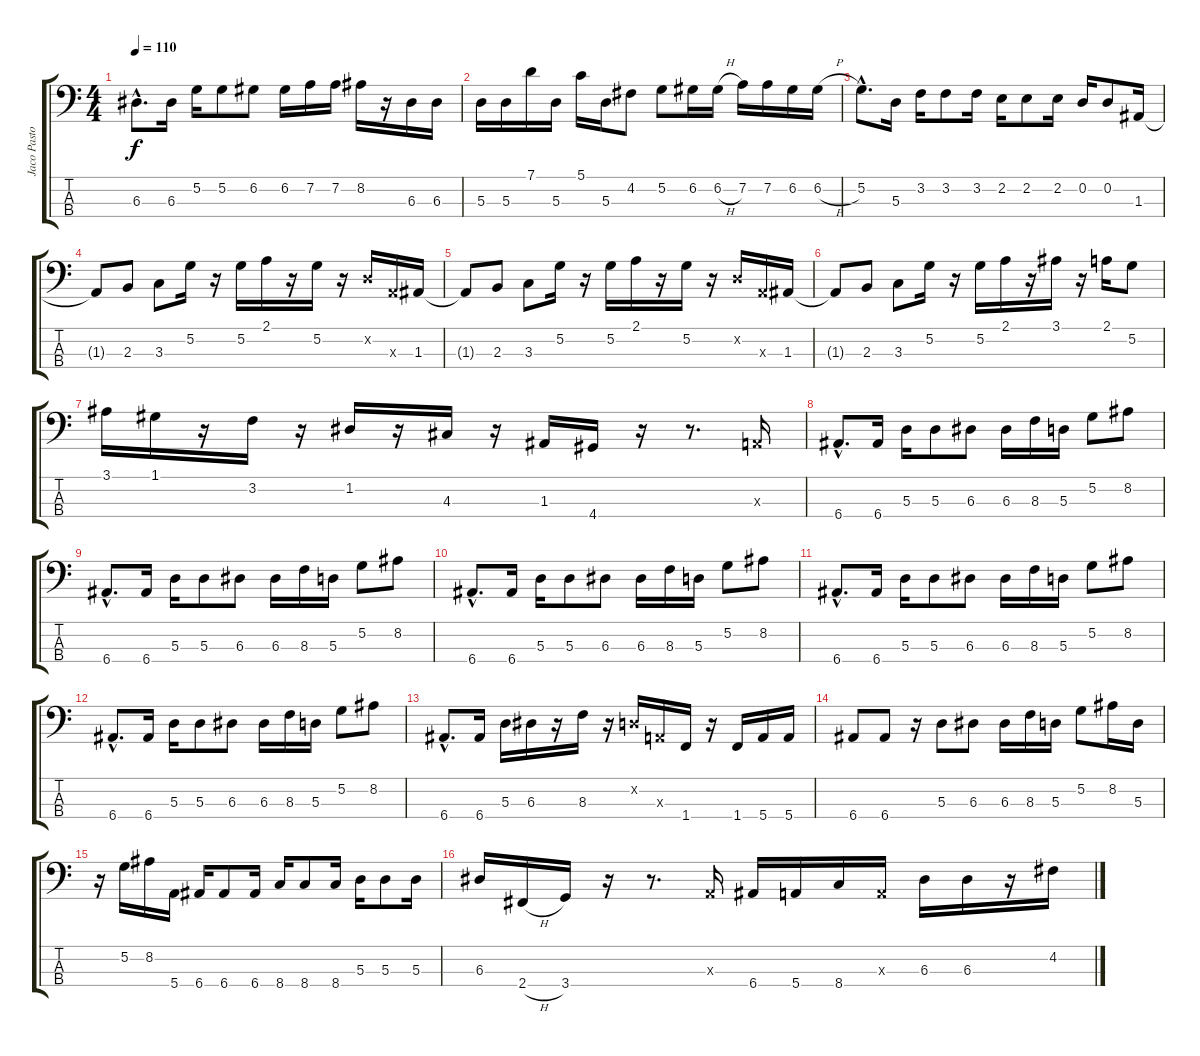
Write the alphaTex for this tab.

\track ("Jaco Pastorius" "Jaco Pasto") {instrument fretlessbass}
\staff {score tabs}
\tuning (G2 D2 A1 E1) {hide}
\ts (4 4)
\tempo 110
\clef f4
\ks c
6.3{hac}.8{d dy f} 6.3.16 5.2.16 5.2.8 6.2.8 6.2.16 7.2.16 7.2.16 8.2.16 r.16 6.3.16 6.3.16 |
5.3.16 5.3.16 7.1.16 5.3.16 5.1.16 5.3.16 4.2.8 5.2.8 6.2.16 6.2{h}.16 7.2.16 7.2.16 6.2.16 6.2{h}.16 |
5.2{hac}.8{d} 5.3.16 3.2.16 3.2.8 3.2.16 2.2.16 2.2.8 2.2.16 0.2.16 0.2.8 1.3.16 |
1.3{t}.8 2.3.8 3.3.8 5.2.16 r.16 5.2.16 2.1.16 r.16 5.2.16 r.16 0.2{x}.16 0.3{x}.16 1.3.16 |
1.3{t}.8 2.3.8 3.3.8 5.2.16 r.16 5.2.16 2.1.16 r.16 5.2.16 r.16 0.2{x}.16 0.3{x}.16 1.3.16 |
1.3{t}.8 2.3.8 3.3.8 5.2.16 r.16 5.2.16 2.1.16 r.16 3.1.16 r.16 2.1.16 5.2.8 |
3.1.16 1.1.16 r.16 3.2.16 r.16 1.2.16 r.16 4.3.16 r.16 1.3.16 4.4.16 r.16 r.8{d} 0.3{x}.16 |
6.4{hac}.8{d} 6.4.16 5.3.16 5.3.8 6.3.8 6.3.16 8.3.16 5.3.16 5.2.8 8.2.8 |
6.4{hac}.8{d} 6.4.16 5.3.16 5.3.8 6.3.8 6.3.16 8.3.16 5.3.16 5.2.8 8.2.8 |
6.4{hac}.8{d} 6.4.16 5.3.16 5.3.8 6.3.8 6.3.16 8.3.16 5.3.16 5.2.8 8.2.8 |
6.4{hac}.8{d} 6.4.16 5.3.16 5.3.8 6.3.8 6.3.16 8.3.16 5.3.16 5.2.8 8.2.8 |
6.4{hac}.8{d} 6.4.16 5.3.16 5.3.8 6.3.8 6.3.16 8.3.16 5.3.16 5.2.8 8.2.8 |
6.4{hac}.8{d} 6.4.16 5.3.16 6.3.16 r.16 8.3.16 r.16 0.2{x}.16 0.3{x}.16 1.4.16 r.16 1.4.16 5.4.16 5.4.16 |
6.4.8 6.4.8 r.16 5.3.8 6.3.8 6.3.16 8.3.16 5.3.16 5.2.8 8.2.16 5.3.16 |
r.16 5.2.16 8.2.16 5.4.16 6.4.16 6.4.8 6.4.16 8.4.16 8.4.8 8.4.16 5.3.16 5.3.8 5.3.16 |
6.3.16 2.4{h}.16 3.4.16 r.16 r.8{d} 0.3{x}.16 6.4.16 5.4.16 8.4.16 0.3{x}.16 6.3.16 6.3.16 r.16 4.2{sl}.16
